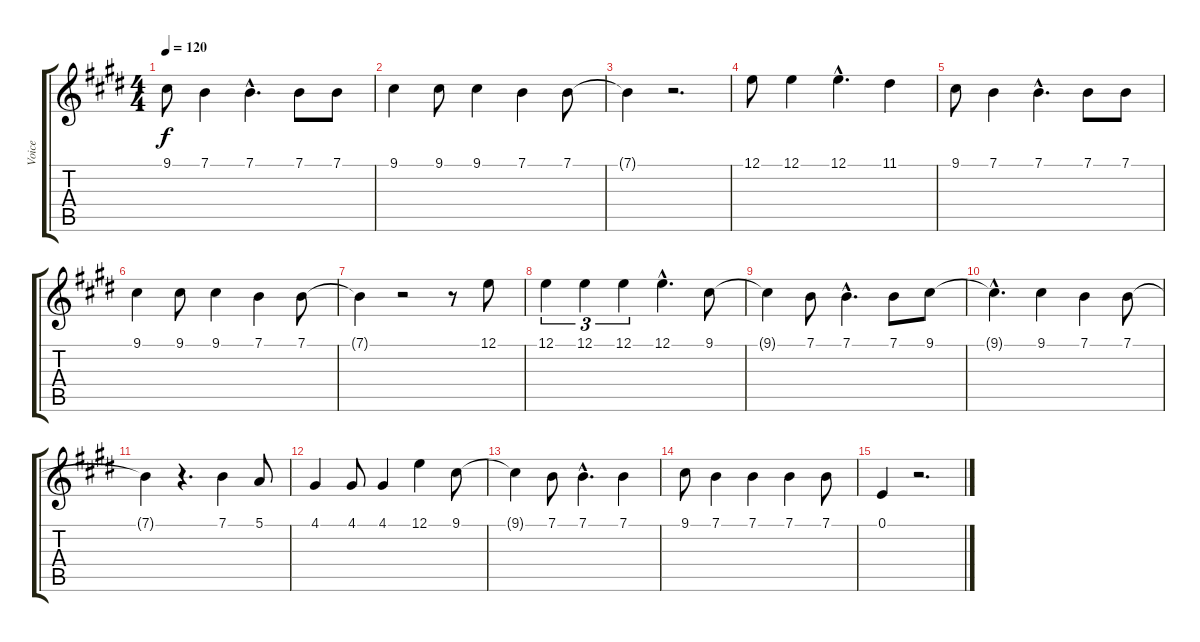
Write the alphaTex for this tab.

\track ("Voice" "Voice") {instrument tenorsax}
\staff {score tabs}
\tuning (E4 B3 G3 D3 A2 E2) {hide}
\ts (4 4)
\tempo 120
\clef g2
\ks e
9.1.8{dy f} 7.1.4 7.1{hac}.4{d} 7.1.8 7.1.8 |
9.1.4 9.1.8 9.1.4 7.1.4 7.1.8 |
7.1{t}.4 r.2{d} |
12.1.8 12.1.4 12.1{hac}.4{d} 11.1.4 |
9.1.8 7.1.4 7.1{hac}.4{d} 7.1.8 7.1.8 |
9.1.4 9.1.8 9.1.4 7.1.4 7.1.8 |
7.1{t}.4 r.2 r.8 12.1.8 |
12.1.4{tu (3 2)} 12.1.4{tu (3 2)} 12.1.4{tu (3 2)} 12.1{hac}.4{d} 9.1.8 |
9.1{t}.4 7.1.8 7.1{hac}.4{d} 7.1.8 9.1.8 |
9.1{hac t}.4{d} 9.1.4 7.1.4 7.1.8 |
7.1{t}.4 r.4{d} 7.1.4 5.1.8 |
4.1.4 4.1.8 4.1.4 12.1.4 9.1.8 |
9.1{t}.4 7.1.8 7.1{hac}.4{d} 7.1.4 |
9.1.8 7.1.4 7.1.4 7.1.4 7.1.8 |
0.1.4 r.2{d}
